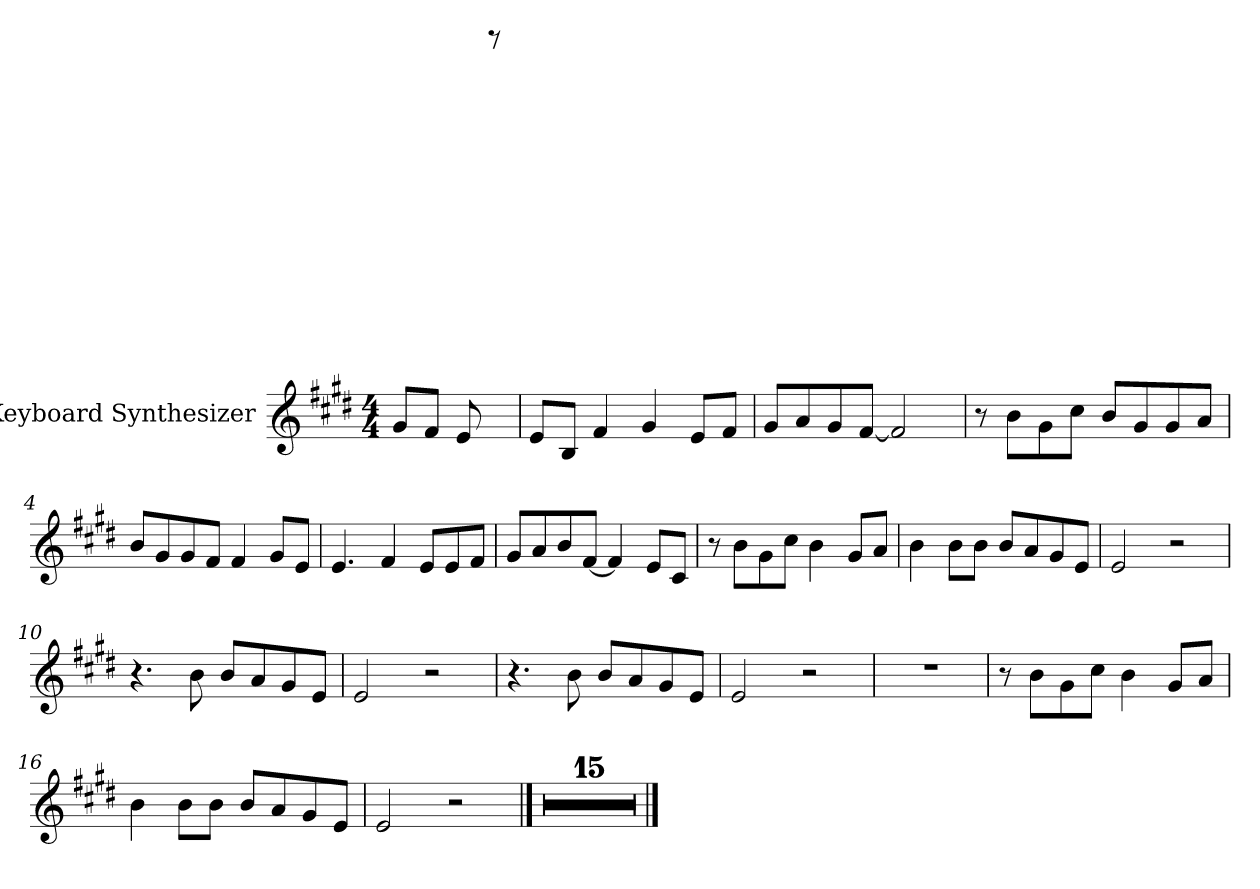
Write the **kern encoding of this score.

**kern
*part1
*staff1
*I"Keyboard Synthesizer
*I'Synth.
*clefG2
*k[f#c#g#d#]
*E:
*M4/4
=
8g#/L
8f#/J
8e/
8rbbbbbbbbbbb
=1
8e/L
8B/J
4f#/
4g#/
8e/L
8f#/J
=2
8g#/L
8a/
8g#/
[8f#/J
2f#/]
=3
8r
8b\L
8g#\
8cc#\J
8b/L
8g#/
8g#/
8a/J
!!LO:LB:g=z
=4
8b/L
8g#/
8g#/
8f#/J
4f#/
8g#/L
8e/J
=5
4.e/
4f#/
8e/L
8e/
8f#/J
=6
8g#/L
8a/
8b/
[8f#/J
4f#/]
8e/L
8c#/J
=7
8r
8b\L
8g#\
8cc#\J
4b\
8g#/L
8a/J
=8
4b\
8b\L
8b\J
8b/L
8a/
8g#/
8e/J
!!LO:LB:g=z
=9
2e/
2r
=10
4.r
8b\
8b/L
8a/
8g#/
8e/J
=11
2e/
2r
=12
4.r
8b\
8b/L
8a/
8g#/
8e/J
=13
2e/
2r
=14
1r
=15
8r
8b\L
8g#\
8cc#\J
4b\
8g#/L
8a/J
!!LO:LB:g=z
=16
4b\
8b\L
8b\J
8b/L
8a/
8g#/
8e/J
=17
2e/
2r
==18
1r
=19
1r
=20
1r
=21
1r
=22
1r
=23
1r
=24
1r
=25
1r
=26
1r
=27
1r
=28
1r
=29
1r
=30
1r
!!LO:LB:g=z
=31
1r
=32
1r
==
*-
